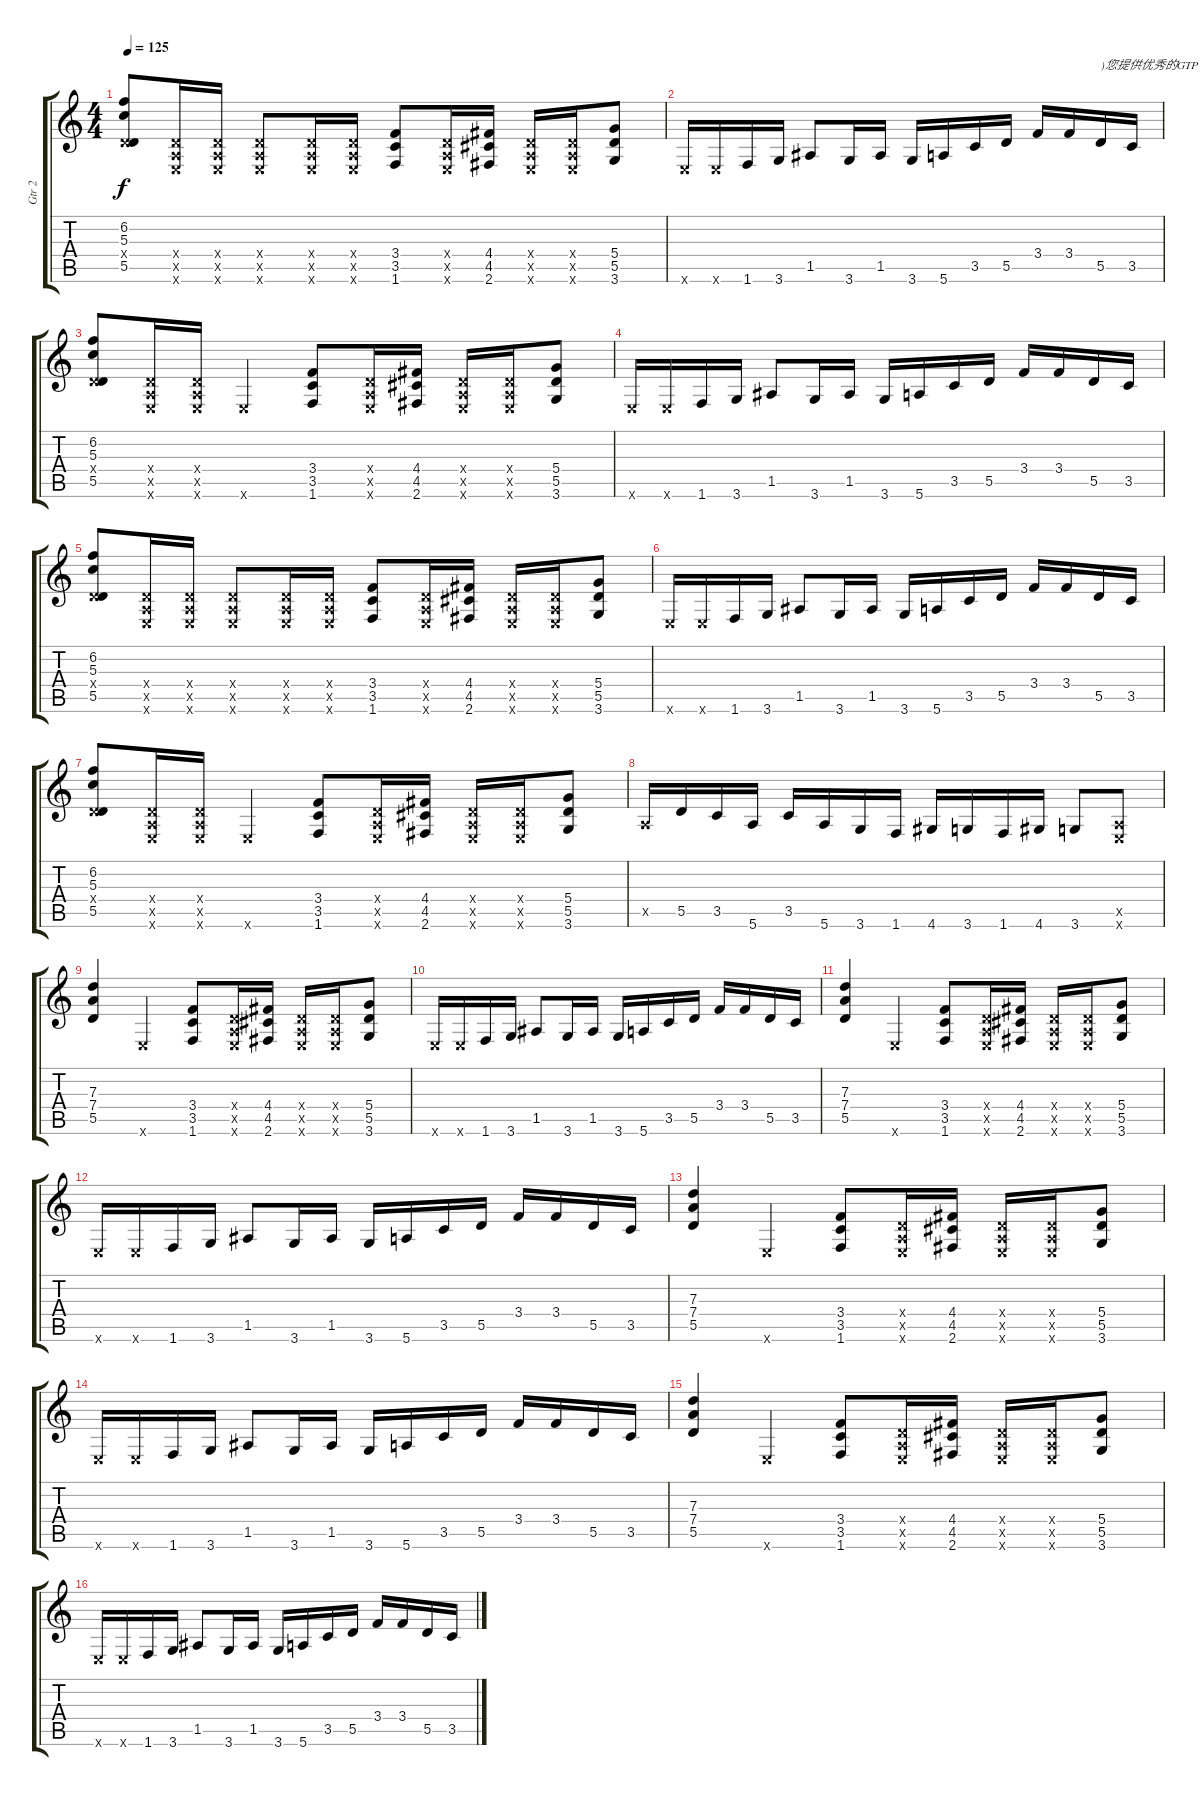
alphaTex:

\track ("Gtr 2" "Gtr 2") {instrument acousticguitarsteel}
\staff {score tabs}
\tuning (E4 B3 G3 D3 A2 E2) {hide}
\ts (4 4)
\tempo 125
\clef g2
\ks c
(6.2 5.3 0.4{x} 5.5).8{dy f instrument acousticguitarsteel} (0.4{x} 0.5{x} 0.6{x}).16 (0.4{x} 0.5{x} 0.6{x}).16 (0.4{x} 0.5{x} 0.6{x}).8 (0.4{x} 0.5{x} 0.6{x}).16 (0.4{x} 0.5{x} 0.6{x}).16 (3.4 3.5 1.6).8 (0.4{x} 0.5{x} 0.6{x}).16 (4.4 4.5 2.6).16 (0.4{x} 0.5{x} 0.6{x}).16 (0.4{x} 0.5{x} 0.6{x}).16 (5.4 5.5 3.6).8 |
0.6{x}.16 0.6{x}.16 1.6.16 3.6.16 1.5.8 3.6.16 1.5.16 3.6.16 5.6.16 3.5.16 5.5.16 3.4.16 3.4.16 5.5.16{txt ")您提供优秀的GTP"} 3.5.16 |
(6.2 5.3 0.4{x} 5.5).8 (0.4{x} 0.5{x} 0.6{x}).16 (0.4{x} 0.5{x} 0.6{x}).16 0.6{x}.4 (3.4 3.5 1.6).8 (0.4{x} 0.5{x} 0.6{x}).16 (4.4 4.5 2.6).16 (0.4{x} 0.5{x} 0.6{x}).16 (0.4{x} 0.5{x} 0.6{x}).16 (5.4 5.5 3.6).8 |
0.6{x}.16 0.6{x}.16 1.6.16 3.6.16 1.5.8 3.6.16 1.5.16 3.6.16 5.6.16 3.5.16 5.5.16 3.4.16 3.4.16 5.5.16 3.5.16 |
(6.2 5.3 0.4{x} 5.5).8 (0.4{x} 0.5{x} 0.6{x}).16 (0.4{x} 0.5{x} 0.6{x}).16 (0.4{x} 0.5{x} 0.6{x}).8 (0.4{x} 0.5{x} 0.6{x}).16 (0.4{x} 0.5{x} 0.6{x}).16 (3.4 3.5 1.6).8 (0.4{x} 0.5{x} 0.6{x}).16 (4.4 4.5 2.6).16 (0.4{x} 0.5{x} 0.6{x}).16 (0.4{x} 0.5{x} 0.6{x}).16 (5.4 5.5 3.6).8 |
0.6{x}.16 0.6{x}.16 1.6.16 3.6.16 1.5.8 3.6.16 1.5.16 3.6.16 5.6.16 3.5.16 5.5.16 3.4.16 3.4.16 5.5.16 3.5.16 |
(6.2 5.3 0.4{x} 5.5).8 (0.4{x} 0.5{x} 0.6{x}).16 (0.4{x} 0.5{x} 0.6{x}).16 0.6{x}.4 (3.4 3.5 1.6).8 (0.4{x} 0.5{x} 0.6{x}).16 (4.4 4.5 2.6).16 (0.4{x} 0.5{x} 0.6{x}).16 (0.4{x} 0.5{x} 0.6{x}).16 (5.4 5.5 3.6).8 |
0.5{x}.16 5.5.16 3.5.16 5.6.16 3.5.16 5.6.16 3.6.16 1.6.16 4.6.16 3.6.16 1.6.16 4.6.16 3.6.8 (0.5{x} 0.6{x}).8 |
(7.3 7.4 5.5).4 0.6{x}.4 (3.4 3.5 1.6).8 (0.4{x} 0.5{x} 0.6{x}).16 (4.4 4.5 2.6).16 (0.4{x} 0.5{x} 0.6{x}).16 (0.4{x} 0.5{x} 0.6{x}).16 (5.4 5.5 3.6).8 |
0.6{x}.16 0.6{x}.16 1.6.16 3.6.16 1.5.8 3.6.16 1.5.16 3.6.16 5.6.16 3.5.16 5.5.16 3.4.16 3.4.16 5.5.16 3.5.16 |
(7.3 7.4 5.5).4 0.6{x}.4 (3.4 3.5 1.6).8 (0.4{x} 0.5{x} 0.6{x}).16 (4.4 4.5 2.6).16 (0.4{x} 0.5{x} 0.6{x}).16 (0.4{x} 0.5{x} 0.6{x}).16 (5.4 5.5 3.6).8 |
0.6{x}.16 0.6{x}.16 1.6.16 3.6.16 1.5.8 3.6.16 1.5.16 3.6.16 5.6.16 3.5.16 5.5.16 3.4.16 3.4.16 5.5.16 3.5.16 |
(7.3 7.4 5.5).4 0.6{x}.4 (3.4 3.5 1.6).8 (0.4{x} 0.5{x} 0.6{x}).16 (4.4 4.5 2.6).16 (0.4{x} 0.5{x} 0.6{x}).16 (0.4{x} 0.5{x} 0.6{x}).16 (5.4 5.5 3.6).8 |
0.6{x}.16 0.6{x}.16 1.6.16 3.6.16 1.5.8 3.6.16 1.5.16 3.6.16 5.6.16 3.5.16 5.5.16 3.4.16 3.4.16 5.5.16 3.5.16 |
(7.3 7.4 5.5).4 0.6{x}.4 (3.4 3.5 1.6).8 (0.4{x} 0.5{x} 0.6{x}).16 (4.4 4.5 2.6).16 (0.4{x} 0.5{x} 0.6{x}).16 (0.4{x} 0.5{x} 0.6{x}).16 (5.4 5.5 3.6).8 |
0.6{x}.16 0.6{x}.16 1.6.16 3.6.16 1.5.8 3.6.16 1.5.16 3.6.16 5.6.16 3.5.16 5.5.16 3.4.16 3.4.16 5.5.16 3.5.16
